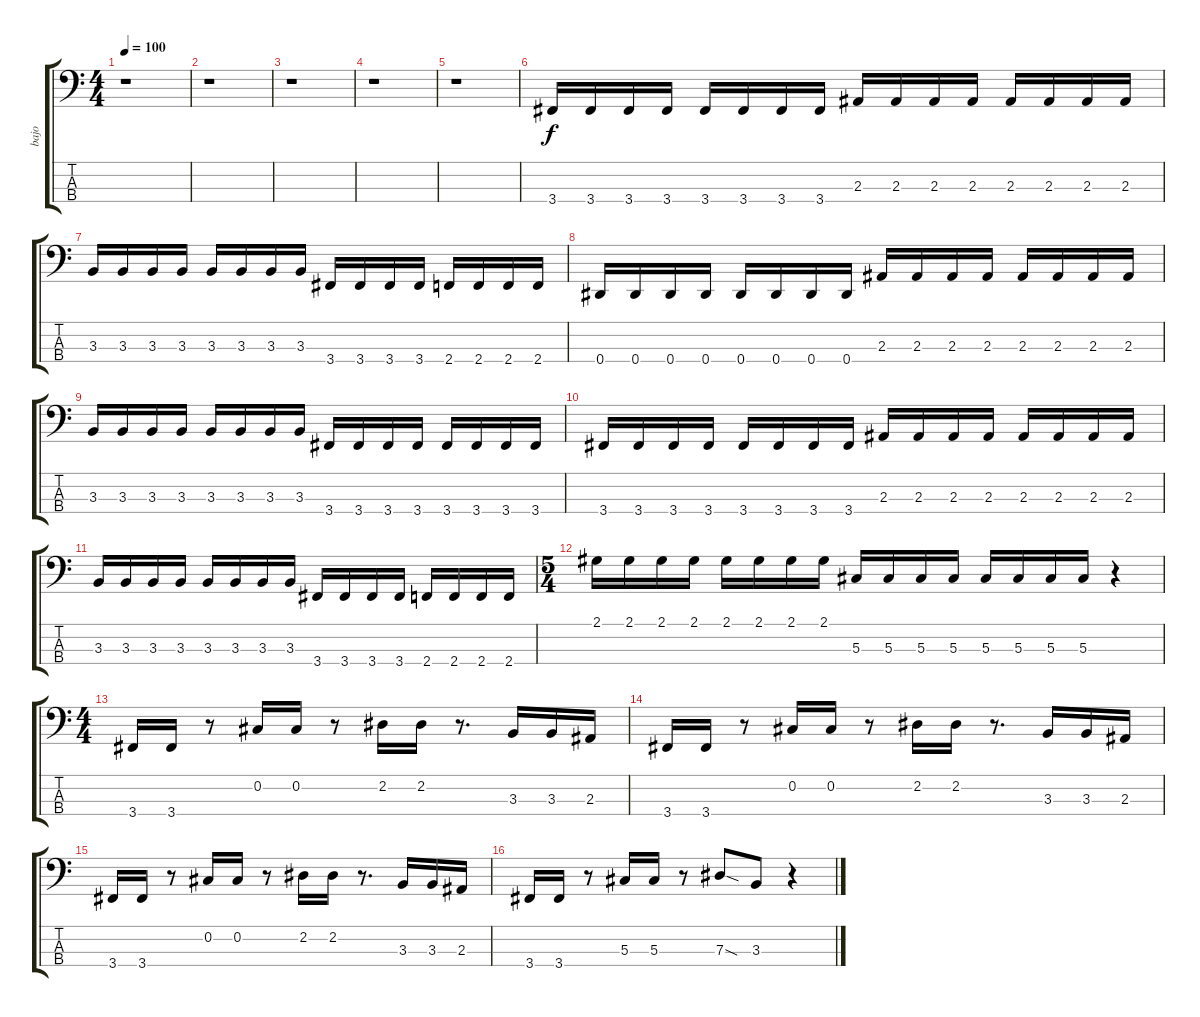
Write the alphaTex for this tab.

\track ("bajo" "bajo") {instrument electricbasspick}
\staff {score tabs}
\tuning (Gb2 Db2 Ab1 Eb1) {hide}
\ts (4 4)
\tempo 100
\clef f4
\ks c
r.1{dy f} |
r.1 |
r.1 |
r.1 |
r.1 |
3.4.16{volume 14} 3.4.16 3.4.16 3.4.16 3.4.16 3.4.16 3.4.16 3.4.16 2.3.16 2.3.16 2.3.16 2.3.16 2.3.16 2.3.16 2.3.16 2.3.16 |
3.3.16 3.3.16 3.3.16 3.3.16 3.3.16 3.3.16 3.3.16 3.3.16 3.4.16 3.4.16 3.4.16 3.4.16 2.4.16 2.4.16 2.4.16 2.4.16 |
0.4.16 0.4.16 0.4.16 0.4.16 0.4.16 0.4.16 0.4.16 0.4.16 2.3.16 2.3.16 2.3.16 2.3.16 2.3.16 2.3.16 2.3.16 2.3.16 |
3.3.16 3.3.16 3.3.16 3.3.16 3.3.16 3.3.16 3.3.16 3.3.16 3.4.16 3.4.16 3.4.16 3.4.16 3.4.16 3.4.16 3.4.16 3.4.16 |
3.4.16 3.4.16 3.4.16 3.4.16 3.4.16 3.4.16 3.4.16 3.4.16 2.3.16 2.3.16 2.3.16 2.3.16 2.3.16 2.3.16 2.3.16 2.3.16 |
3.3.16 3.3.16 3.3.16 3.3.16 3.3.16 3.3.16 3.3.16 3.3.16 3.4.16 3.4.16 3.4.16 3.4.16 2.4.16 2.4.16 2.4.16 2.4.16 |
\ts (5 4)
2.1.16 2.1.16 2.1.16 2.1.16 2.1.16 2.1.16 2.1.16 2.1.16 5.3.16 5.3.16 5.3.16 5.3.16 5.3.16 5.3.16 5.3.16 5.3.16 r.4 |
\ts (4 4)
3.4.16 3.4.16 r.8 0.2.16 0.2.16 r.8 2.2.16 2.2.16 r.8{d} 3.3.16 3.3.16 2.3.16 |
3.4.16 3.4.16 r.8 0.2.16 0.2.16 r.8 2.2.16 2.2.16 r.8{d} 3.3.16 3.3.16 2.3.16 |
3.4.16 3.4.16 r.8 0.2.16 0.2.16 r.8 2.2.16 2.2.16 r.8{d} 3.3.16 3.3.16 2.3.16 |
3.4.16 3.4.16 r.8 5.3.16 5.3.16 r.8 7.3{sod}.8 3.3.8 r.4
